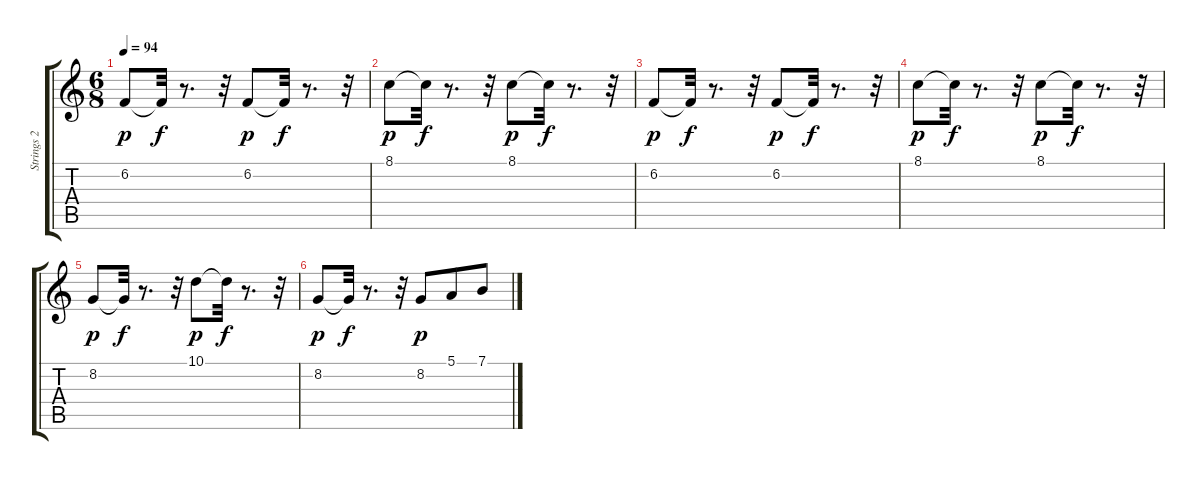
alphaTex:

\track ("Strings 2" "Strings 2") {instrument stringensemble1}
\staff {score tabs}
\tuning (E4 B3 G3 D3 A2 E2) {hide}
\ts (6 8)
\tempo 94
\clef g2
\ks c
6.2.8{dy p} 6.2{t}.32{dy f} r.8{d} r.32 6.2.8{dy p} 6.2{t}.32{dy f} r.8{d} r.32 |
8.1.8{dy p} 8.1{t}.32{dy f} r.8{d} r.32 8.1.8{dy p} 8.1{t}.32{dy f} r.8{d} r.32 |
6.2.8{dy p} 6.2{t}.32{dy f} r.8{d} r.32 6.2.8{dy p} 6.2{t}.32{dy f} r.8{d} r.32 |
8.1.8{dy p} 8.1{t}.32{dy f} r.8{d} r.32 8.1.8{dy p} 8.1{t}.32{dy f} r.8{d} r.32 |
8.2.8{dy p} 8.2{t}.32{dy f} r.8{d} r.32 10.1.8{dy p} 10.1{t}.32{dy f} r.8{d} r.32 |
8.2.8{dy p} 8.2{t}.32{dy f} r.8{d} r.32 8.2.8{dy p} 5.1.8 7.1.8
